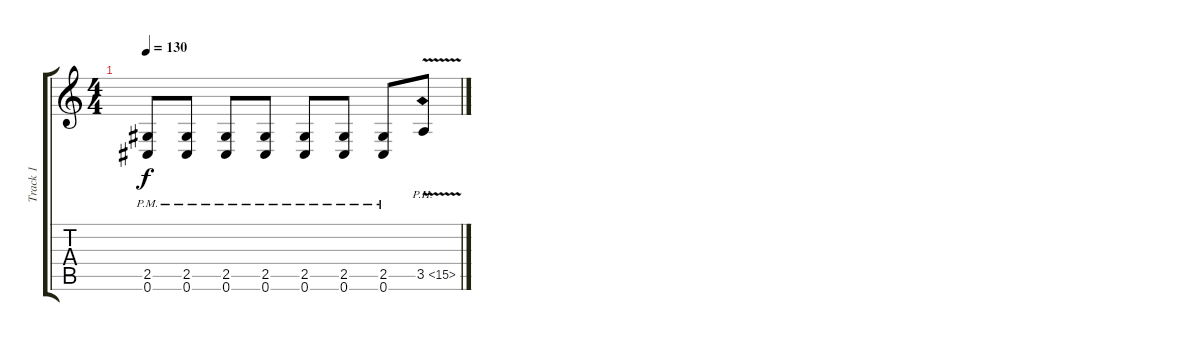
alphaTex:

\track ("Track 1" "Track 1") {instrument distortionguitar}
\staff {score tabs}
\tuning (Db4 Ab3 E3 B2 Gb2 Db2) {hide}
\ts (4 4)
\tempo 130
\clef g2
\ks c
(2.5{pm} 0.6{pm}).8{dy f} (2.5{pm} 0.6{pm}).8 (2.5{pm} 0.6{pm}).8 (2.5{pm} 0.6{pm}).8 (2.5{pm} 0.6{pm}).8 (2.5{pm} 0.6{pm}).8 (2.5{pm} 0.6{pm}).8 3.5{ph 12 v}.8
